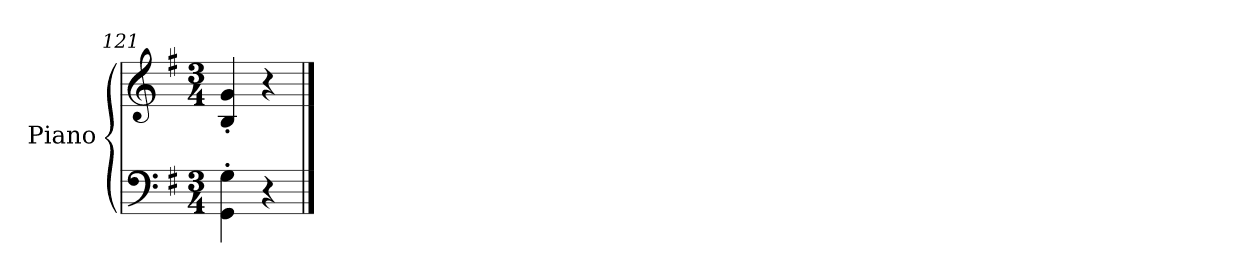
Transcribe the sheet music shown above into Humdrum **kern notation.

**kern	**kern
*part1	*part1
*staff2	*staff1
*I"Piano	*
*I'Pno	*
*clefF4	*clefG2
*k[f#]	*k[f#]
*M3/4	*M3/4
=121	=121
*^	*
2ryy	4GG\' 4G\'	4B/' 4g/'
.	4r	4r
*v	*v	*
==	==
*-	*-
